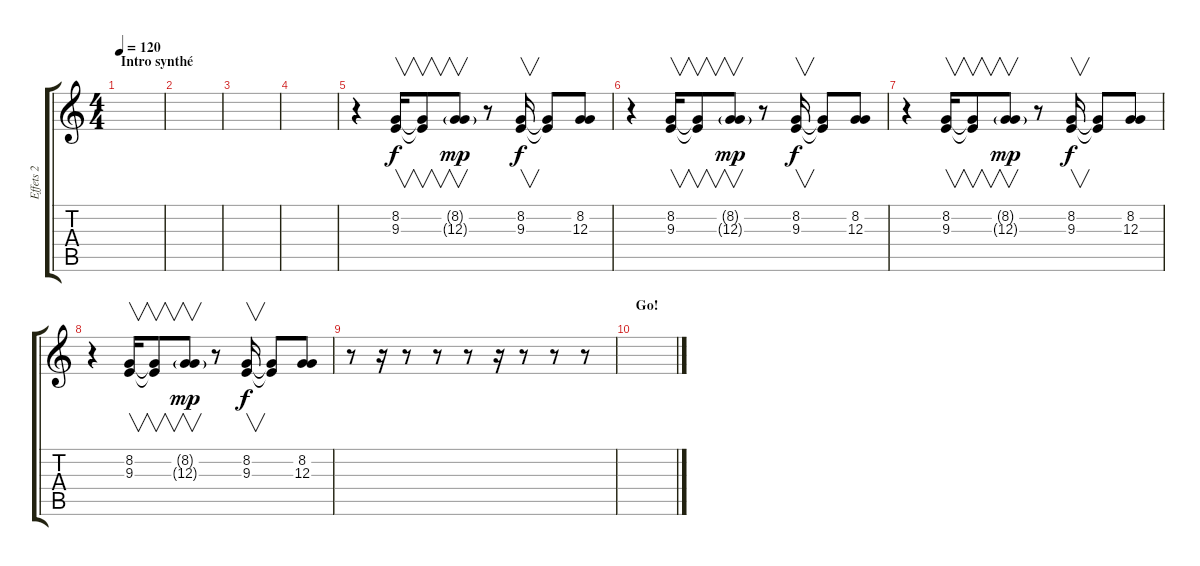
\track ("Effets 2" "Effets 2") {instrument pad3polysynth}
\staff {score tabs}
\tuning (E4 B3 G3 D3 A2 E2) {hide}
\ts (4 4)
\section ("" "Intro synthé")
\tempo 120
\clef g2
\ks c
|
|
|
|
r.4 (8.2 9.3).16{v} (8.2{t} 9.3{t}).8{v} (8.2{g} 12.3{g}).8{v dy mp} r.8 (8.2 9.3).16{v dy f} (8.2{t} 9.3{t}).8 (8.2 12.3).8 |
r.4 (8.2 9.3).16{v} (8.2{t} 9.3{t}).8{v} (8.2{g} 12.3{g}).8{v dy mp} r.8 (8.2 9.3).16{v dy f} (8.2{t} 9.3{t}).8 (8.2 12.3).8 |
r.4 (8.2 9.3).16{v} (8.2{t} 9.3{t}).8{v} (8.2{g} 12.3{g}).8{v dy mp} r.8 (8.2 9.3).16{v dy f} (8.2{t} 9.3{t}).8 (8.2 12.3).8 |
r.4 (8.2 9.3).16{v} (8.2{t} 9.3{t}).8{v} (8.2{g} 12.3{g}).8{v dy mp} r.8 (8.2 9.3).16{v dy f} (8.2{t} 9.3{t}).8 (8.2 12.3).8 |
r.8 r.16 r.8 r.8 r.8 r.16 r.8 r.8 r.8 |
\section ("" "Go!")
